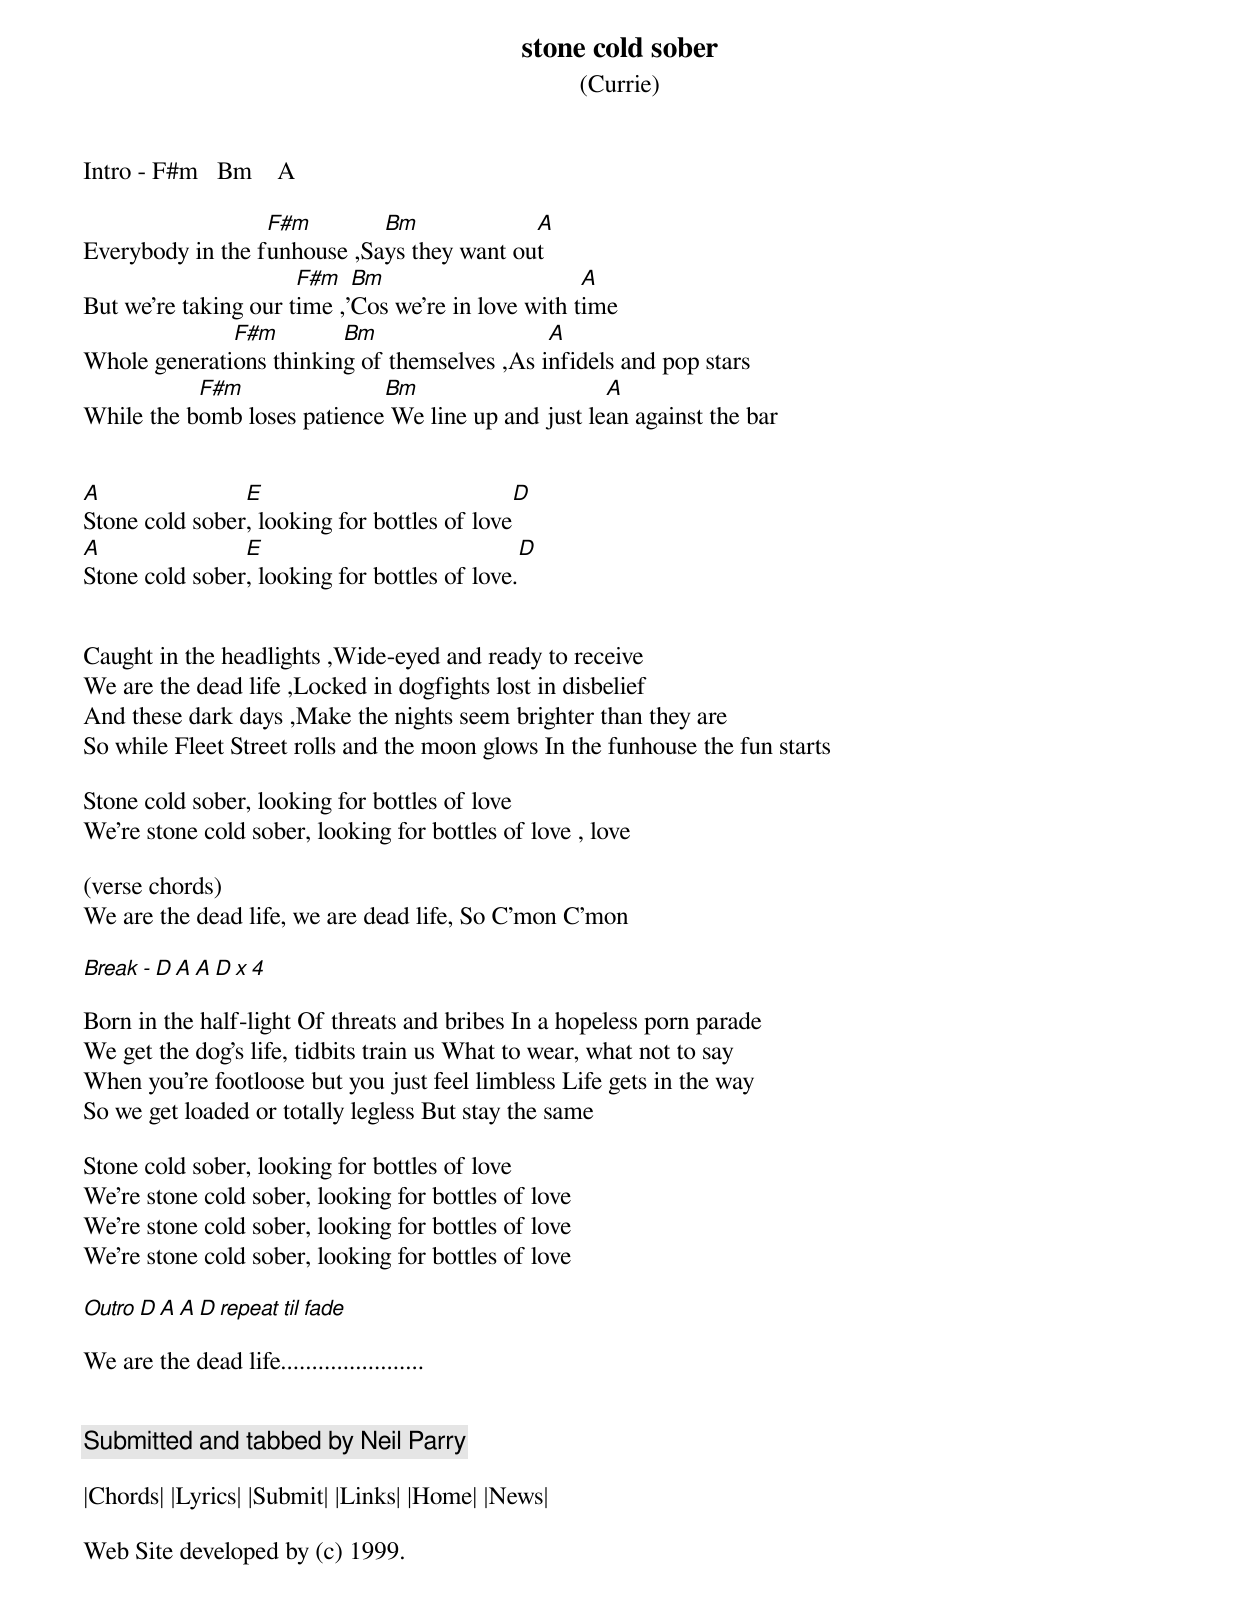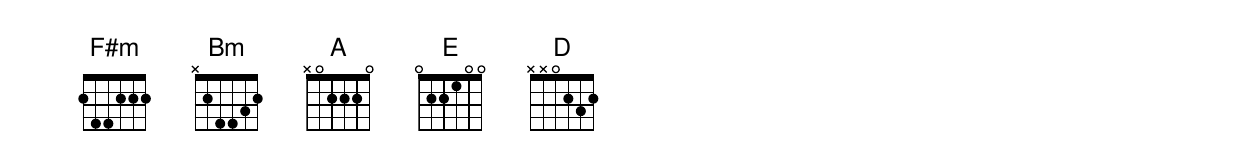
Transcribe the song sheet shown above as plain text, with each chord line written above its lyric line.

stone cold sober
(Currie)
Intro - F#m   Bm    A

                  F#m        Bm             A
Everybody in the funhouse ,Says they want out
                      F#m   Bm                      A
But we're taking our time ,'Cos we're in love with time
              F#m        Bm                   A
Whole generations thinking of themselves ,As infidels and pop stars
           F#m               Bm                     A
While the bomb loses patience We line up and just lean against the bar


A               E                                      D
Stone cold sober, looking for bottles of love
A               E                                      D
Stone cold sober, looking for bottles of love.


Caught in the headlights ,Wide-eyed and ready to receive
We are the dead life ,Locked in dogfights lost in disbelief
And these dark days ,Make the nights seem brighter than they are
So while Fleet Street rolls and the moon glows In the funhouse the fun starts

Stone cold sober, looking for bottles of love
We're stone cold sober, looking for bottles of love , love

(verse chords)
We are the dead life, we are dead life, So C'mon C'mon

Break - D    A     A     D  x 4

Born in the half-light Of threats and bribes In a hopeless porn parade
We get the dog's life, tidbits train us What to wear, what not to say
When you're footloose but you just feel limbless Life gets in the way
So we get loaded or totally legless But stay the same

Stone cold sober, looking for bottles of love
We're stone cold sober, looking for bottles of love
We're stone cold sober, looking for bottles of love
We're stone cold sober, looking for bottles of love

Outro  D  A   A   D repeat til fade

We are the dead life.......................


[Submitted and tabbed by Neil Parry]

|Chords| |Lyrics| |Submit| |Links| |Home| |News|

Web Site developed by (c) 1999.
